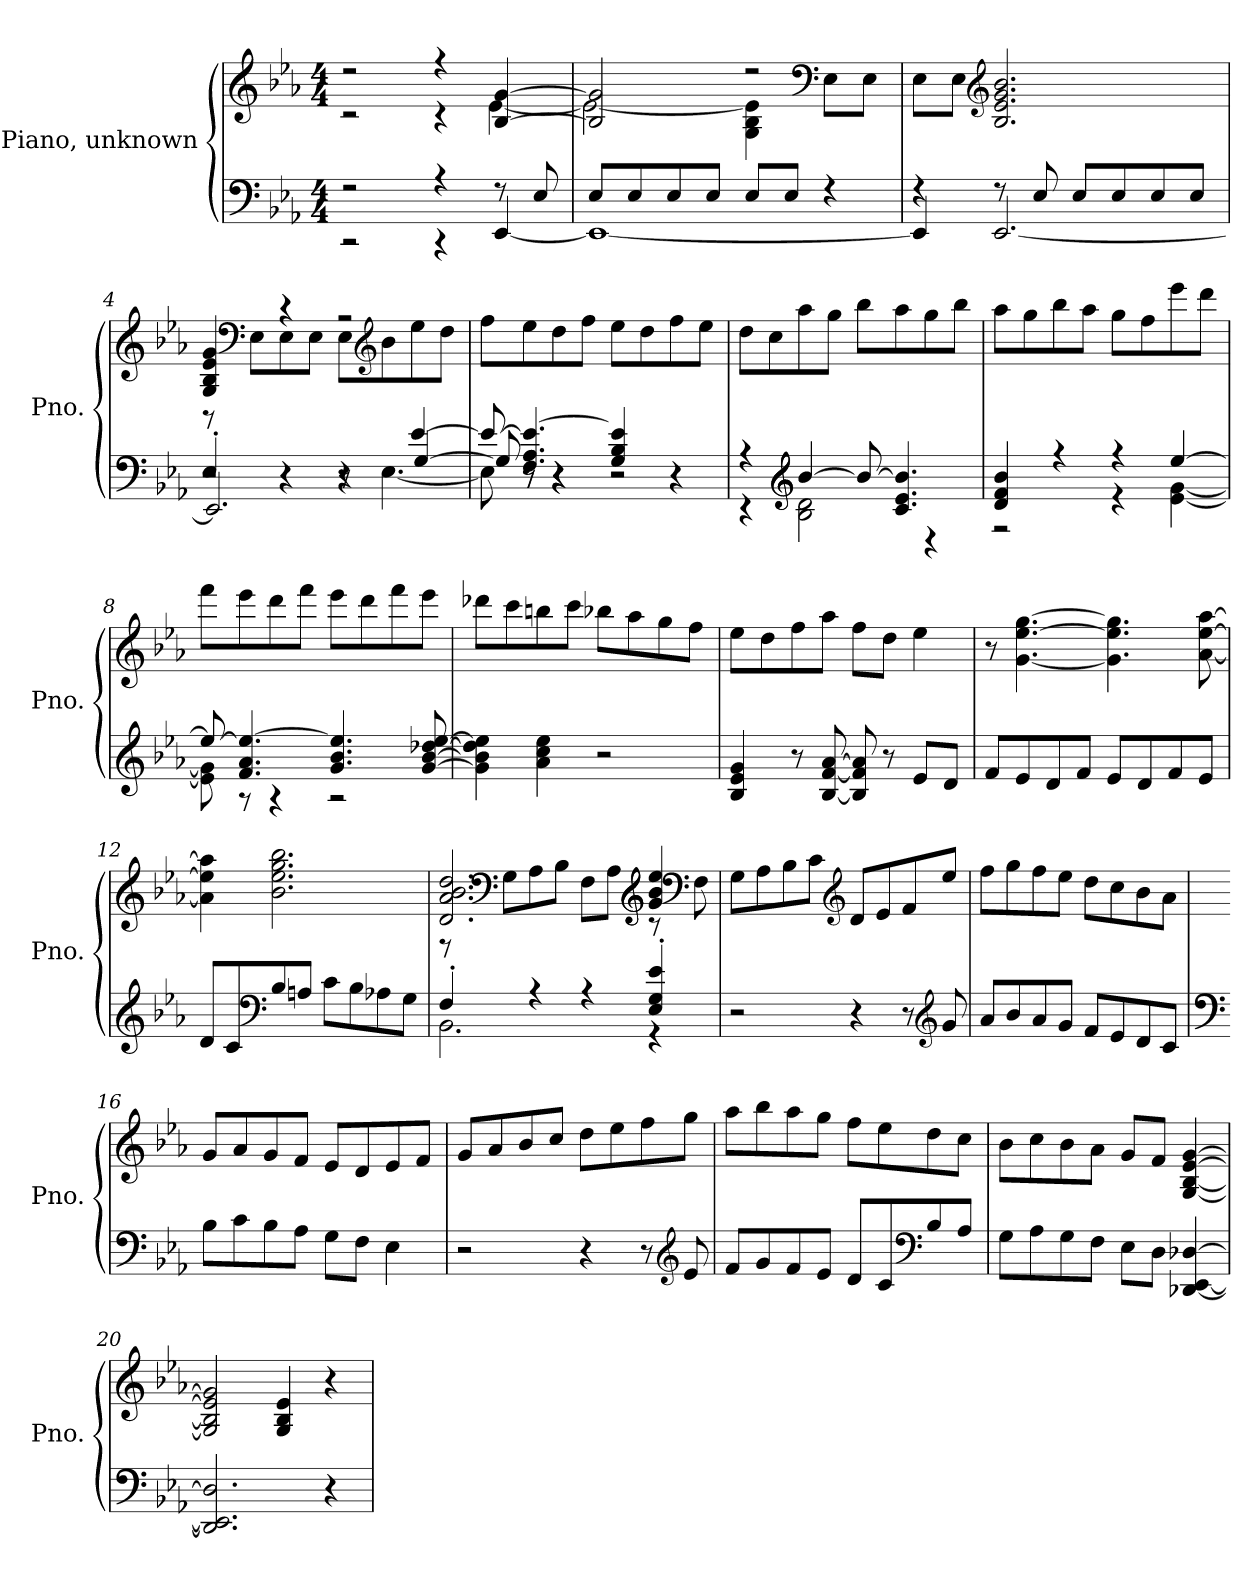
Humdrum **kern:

**kern	**kern
*part1	*part1
*staff2	*staff1
*I"Piano, unknown	*
*I'Pno.	*
*clefF4	*clefG2
*k[b-e-a-]	*k[b-e-a-]
*M4/4	*M4/4
*MM120	*MM120
=1	=1
*^	*^
2r	2r	2r	2r
4r	4r	4r	4r
8r	[4EE-/	[4B-/ [4g/	[4e-\
8E-/	.	.	.
=2	=2	=2	=2
8E-/L	1EE-_	2B-/] 2g/]	2e-\_
8E-/	.	.	.
8E-/	.	.	.
8E-/J	.	.	.
8E-/L	.	2r	4G\ 4B-\ 4e-\]
8E-/J	.	.	.
*	*	*clefF4	*
4r	.	.	8E-\L
.	.	.	8E-\J
*	*	*v	*v
=3	=3	=3
4r	4EE-/]	8E-\L
.	.	8E-\J
*	*	*clefG2
8r	[2.EE-/	2.B-/ 2.e-/ 2.g/ 2.b-/
8E-/	.	.
8E-/L	.	.
8E-/	.	.
8E-/	.	.
8E-/J	.	.
=4	=4	=4
*	*^	*^
4E-'/	2r	2.EE-/]	4G/ 4B-/ 4e-/ 4g/	8r
*	*	*	*clefF4	*
.	.	.	.	8E-\L
4r	.	.	4r	8E-\
.	.	.	.	8E-\J
4r	8r	.	2r	8E-\L
*	*	*	*clefG2	*
.	[4.E-\	.	.	8b-\
[4e-/	.	[4G/	.	8ee-\
.	.	.	.	8dd\J
*	*	*	*v	*v
!!LO:LB:g=z
=5	=5	=5	=5
8e-/_	8E-\]	8G/]	8ff\L
4.F/ 4.A-/ 4.e-/_	8r	8r	8ee-\
.	4r	4r	8dd\
.	.	.	8ff\J
4G/ 4B-/ 4e-/]	2r	2r	8ee-\L
.	.	.	8dd\
4r	.	.	8ff\
.	.	.	8ee-\J
*	*v	*v	*
=6	=6	=6
4r	4r	8dd\L
.	.	8cc\
*clefG2	*	*
[4b-/	2B-\ 2d\	8aa-\
.	.	8gg\J
8b-/_	.	8bb-\L
4.c/ 4.e-/ 4.b-/]	.	8aa-\
.	4r	8gg\
.	.	8bb-\J
=7	=7	=7
4d/ 4f/ 4b-/	2r	8aa-\L
.	.	8gg\
4r	.	8bb-\
.	.	8aa-\J
4r	4r	8gg\L
.	.	8ff\
[4ee-/	[4e-\ [4g\	8eee-\
.	.	8ddd\J
=8	=8	=8
8ee-/_	8e-\] 8g\]	8fff\L
4.f/ 4.a-/ 4.ee-/_	8r	8eee-\
.	4r	8ddd\
.	.	8fff\J
4.g/ 4.b-/ 4.ee-/]	2r	8eee-\L
.	.	8ddd\
.	.	8fff\
[8g/ [8b-/ [8dd-X/ [8ee-/	.	8eee-\J
*v	*v	*
!!LO:LB:g=z
=9	=9
4g\] 4b-\] 4dd-\] 4ee-\]	8ddd-X\L
.	8ccc\
4a-\ 4cc\ 4ee-\	8bbn\
.	8ccc\J
2r	8bb-X\L
.	8aa-\
.	8gg\
.	8ff\J
=10	=10
4B-/ 4e-/ 4g/	8ee-\L
.	8dd\
8r	8ff\
[8B-/ [8f/ [8a-/	8aa-\J
8B-/] 8f/] 8a-/]	8ff\L
8r	8dd\J
8e-/L	4ee-\
8d/J	.
=11	=11
8f/L	8r
8e-/	[4.g\ [4.ee-\ [4.gg\
8d/	.
8f/J	.
8e-/L	4.g\] 4.ee-\] 4.gg\]
8d/	.
8f/	.
8e-/J	[8a-\ [8ee-\ [8aa-\
=12	=12
8d/L	4a-\] 4ee-\] 4aa-\]
8c/	.
*clefF4	*
8B-/	2.b-\ 2.ee-\ 2.gg\ 2.bb-\
8An/J	.
8c\L	.
8B-\	.
8A-X\	.
8G\J	.
!!LO:LB:g=z
=13	=13
*^	*^
4F'/	2.BB-\	2.d/ 2.a-/ 2.b-/ 2.dd/	8r
*	*	*clefF4	*
.	.	.	8G\L
4r	.	.	8A-\
.	.	.	8B-\J
4r	.	.	8F\L
.	.	.	8A-\J
*	*	*clefG2	*
4E-/' 4G/' 4e-/'	4r	4g/ 4b-/ 4ee-/	8r
*	*	*clefF4	*
.	.	.	8F\
*v	*v	*	*
*	*v	*v
=14	=14
2r	8G\L
.	8A-\
.	8B-\
.	8c\J
*	*clefG2
4r	8d/L
.	8e-/
8r	8f/
*clefG2	*
8g/	8ee-/J
=15	=15
8a-/L	8ff\L
8b-/	8gg\
8a-/	8ff\
8g/J	8ee-\J
8f/L	8dd\L
8e-/	8cc\
8d/	8b-\
8c/J	8a-\J
!!LO:LB:g=z
=16	=16
*clefF4	*
8B-\L	8g/L
8c\	8a-/
8B-\	8g/
8A-\J	8f/J
8G\L	8e-/L
8F\J	8d/
4E-\	8e-/
.	8f/J
=17	=17
2r	8g/L
.	8a-/
.	8b-/
.	8cc/J
4r	8dd\L
.	8ee-\
8r	8ff\
*clefG2	*
8e-/	8gg\J
=18	=18
8f/L	8aa-\L
8g/	8bb-\
8f/	8aa-\
8e-/J	8gg\J
8d/L	8ff\L
8c/	8ee-\
*clefF4	*
8B-/	8dd\
8A-/J	8cc\J
=19	=19
8G\L	8b-\L
8A-\	8cc\
8G\	8b-\
8F\J	8a-\J
8E-\L	8g/L
8D\J	8f/J
[4DD-X/ [4EE-/ [4D-X/	[4G/ [4B-/ [4e-/ [4g/
=20	=20
2.DD-/] 2.EE-/] 2.D-/]	2G/] 2B-/] 2e-/] 2g/]
.	4G/ 4B-/ 4e-/
4r	4r
=	=
*-	*-
